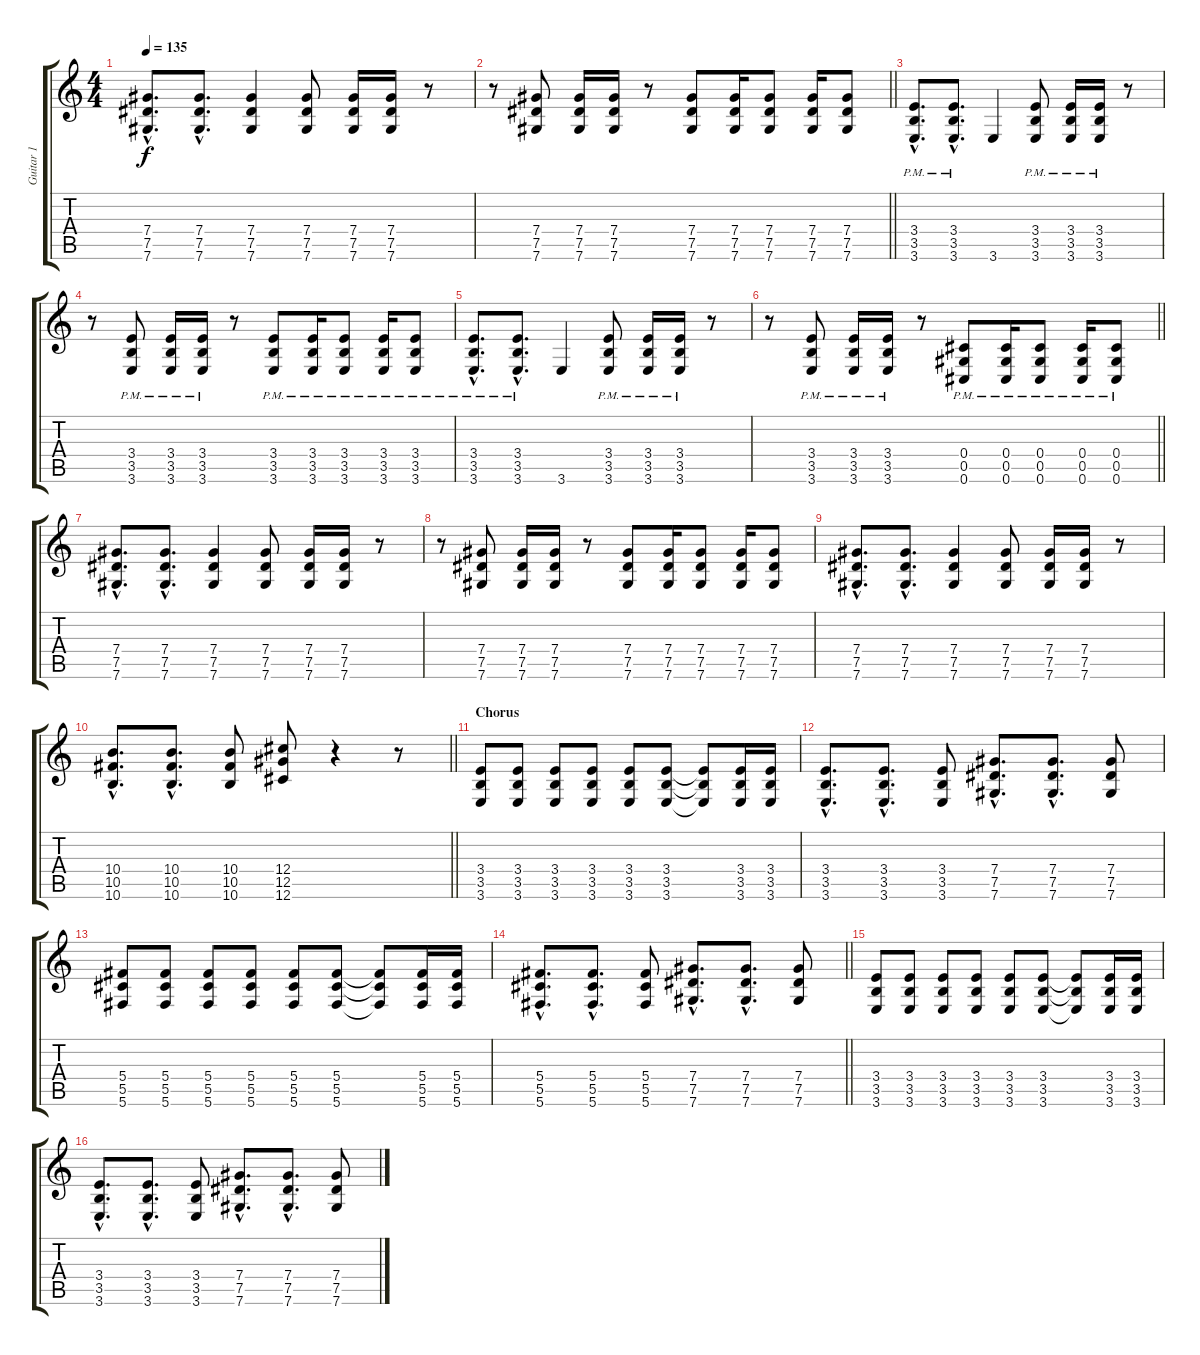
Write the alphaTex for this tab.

\track ("Guitar 1" "Guitar 1") {instrument distortionguitar}
\staff {score tabs}
\tuning (Eb4 Bb3 Gb3 Db3 Ab2 Db2) {hide}
\ts (4 4)
\tempo 135
\clef g2
\ks c
(7.4{hac} 7.5{hac} 7.6{hac}).8{d dy f} (7.4{hac} 7.5{hac} 7.6{hac}).8{d} (7.4 7.5 7.6).4 (7.4 7.5 7.6).8 (7.4 7.5 7.6).16 (7.4 7.5 7.6).16 r.8 |
\barLineRight lightlight
r.8 (7.4 7.5 7.6).8 (7.4 7.5 7.6).16 (7.4 7.5 7.6).16 r.8 (7.4 7.5 7.6).8 (7.4 7.5 7.6).16 (7.4 7.5 7.6).8 (7.4 7.5 7.6).16 (7.4 7.5 7.6).8 |
(3.4{hac pm} 3.5{hac pm} 3.6{hac pm}).8{d} (3.4{hac pm} 3.5{hac pm} 3.6{hac pm}).8{d} 3.6.4 (3.4{pm} 3.5{pm} 3.6{pm}).8 (3.4{pm} 3.5{pm} 3.6{pm}).16 (3.4{pm} 3.5{pm} 3.6{pm}).16 r.8 |
r.8 (3.4{pm} 3.5{pm} 3.6{pm}).8 (3.4{pm} 3.5{pm} 3.6{pm}).16 (3.4{pm} 3.5{pm} 3.6{pm}).16 r.8 (3.4{pm} 3.5{pm} 3.6{pm}).8 (3.4{pm} 3.5{pm} 3.6{pm}).16 (3.4{pm} 3.5{pm} 3.6{pm}).8 (3.4{pm} 3.5{pm} 3.6{pm}).16 (3.4{pm} 3.5{pm} 3.6{pm}).8 |
(3.4{hac pm} 3.5{hac pm} 3.6{hac pm}).8{d} (3.4{hac pm} 3.5{hac pm} 3.6{hac pm}).8{d} 3.6.4 (3.4{pm} 3.5{pm} 3.6{pm}).8 (3.4{pm} 3.5{pm} 3.6{pm}).16 (3.4{pm} 3.5{pm} 3.6{pm}).16 r.8 |
\barLineRight lightlight
r.8 (3.4{pm} 3.5{pm} 3.6{pm}).8 (3.4{pm} 3.5{pm} 3.6{pm}).16 (3.4{pm} 3.5{pm} 3.6{pm}).16 r.8 (0.4{pm} 0.5{pm} 0.6{pm}).8 (0.4{pm} 0.5{pm} 0.6{pm}).16 (0.4{pm} 0.5{pm} 0.6{pm}).8 (0.4{pm} 0.5{pm} 0.6{pm}).16 (0.4{pm} 0.5{pm} 0.6{pm}).8 |
(7.4{hac} 7.5{hac} 7.6{hac}).8{d} (7.4{hac} 7.5{hac} 7.6{hac}).8{d} (7.4 7.5 7.6).4 (7.4 7.5 7.6).8 (7.4 7.5 7.6).16 (7.4 7.5 7.6).16 r.8 |
r.8 (7.4 7.5 7.6).8 (7.4 7.5 7.6).16 (7.4 7.5 7.6).16 r.8 (7.4 7.5 7.6).8 (7.4 7.5 7.6).16 (7.4 7.5 7.6).8 (7.4 7.5 7.6).16 (7.4 7.5 7.6).8 |
(7.4{hac} 7.5{hac} 7.6{hac}).8{d} (7.4{hac} 7.5{hac} 7.6{hac}).8{d} (7.4 7.5 7.6).4 (7.4 7.5 7.6).8 (7.4 7.5 7.6).16 (7.4 7.5 7.6).16 r.8 |
\barLineRight lightlight
(10.4{hac} 10.5{hac} 10.6{hac}).8{d} (10.4{hac} 10.5{hac} 10.6{hac}).8{d} (10.4 10.5 10.6).8 (12.4 12.5 12.6).8 r.4 r.8 |
\section ("" "Chorus")
(3.4 3.5 3.6).8 (3.4 3.5 3.6).8 (3.4 3.5 3.6).8 (3.4 3.5 3.6).8 (3.4 3.5 3.6).8 (3.4 3.5 3.6).8 (3.4{t} 3.5{t} 3.6{t}).8 (3.4 3.5 3.6).16 (3.4 3.5 3.6).16 |
(3.4{hac} 3.5{hac} 3.6{hac}).8{d} (3.4{hac} 3.5{hac} 3.6{hac}).8{d} (3.4 3.5 3.6).8 (7.4{hac} 7.5{hac} 7.6{hac}).8{d} (7.4{hac} 7.5{hac} 7.6{hac}).8{d} (7.4 7.5 7.6).8 |
(5.4 5.5 5.6).8 (5.4 5.5 5.6).8 (5.4 5.5 5.6).8 (5.4 5.5 5.6).8 (5.4 5.5 5.6).8 (5.4 5.5 5.6).8 (5.4{t} 5.5{t} 5.6{t}).8 (5.4 5.5 5.6).16 (5.4 5.5 5.6).16 |
\barLineRight lightlight
(5.4{hac} 5.5{hac} 5.6{hac}).8{d} (5.4{hac} 5.5{hac} 5.6{hac}).8{d} (5.4 5.5 5.6).8 (7.4{hac} 7.5{hac} 7.6{hac}).8{d} (7.4{hac} 7.5{hac} 7.6{hac}).8{d} (7.4 7.5 7.6).8 |
(3.4 3.5 3.6).8 (3.4 3.5 3.6).8 (3.4 3.5 3.6).8 (3.4 3.5 3.6).8 (3.4 3.5 3.6).8 (3.4 3.5 3.6).8 (3.4{t} 3.5{t} 3.6{t}).8 (3.4 3.5 3.6).16 (3.4 3.5 3.6).16 |
(3.4{hac} 3.5{hac} 3.6{hac}).8{d} (3.4{hac} 3.5{hac} 3.6{hac}).8{d} (3.4 3.5 3.6).8 (7.4{hac} 7.5{hac} 7.6{hac}).8{d} (7.4{hac} 7.5{hac} 7.6{hac}).8{d} (7.4 7.5 7.6).8
